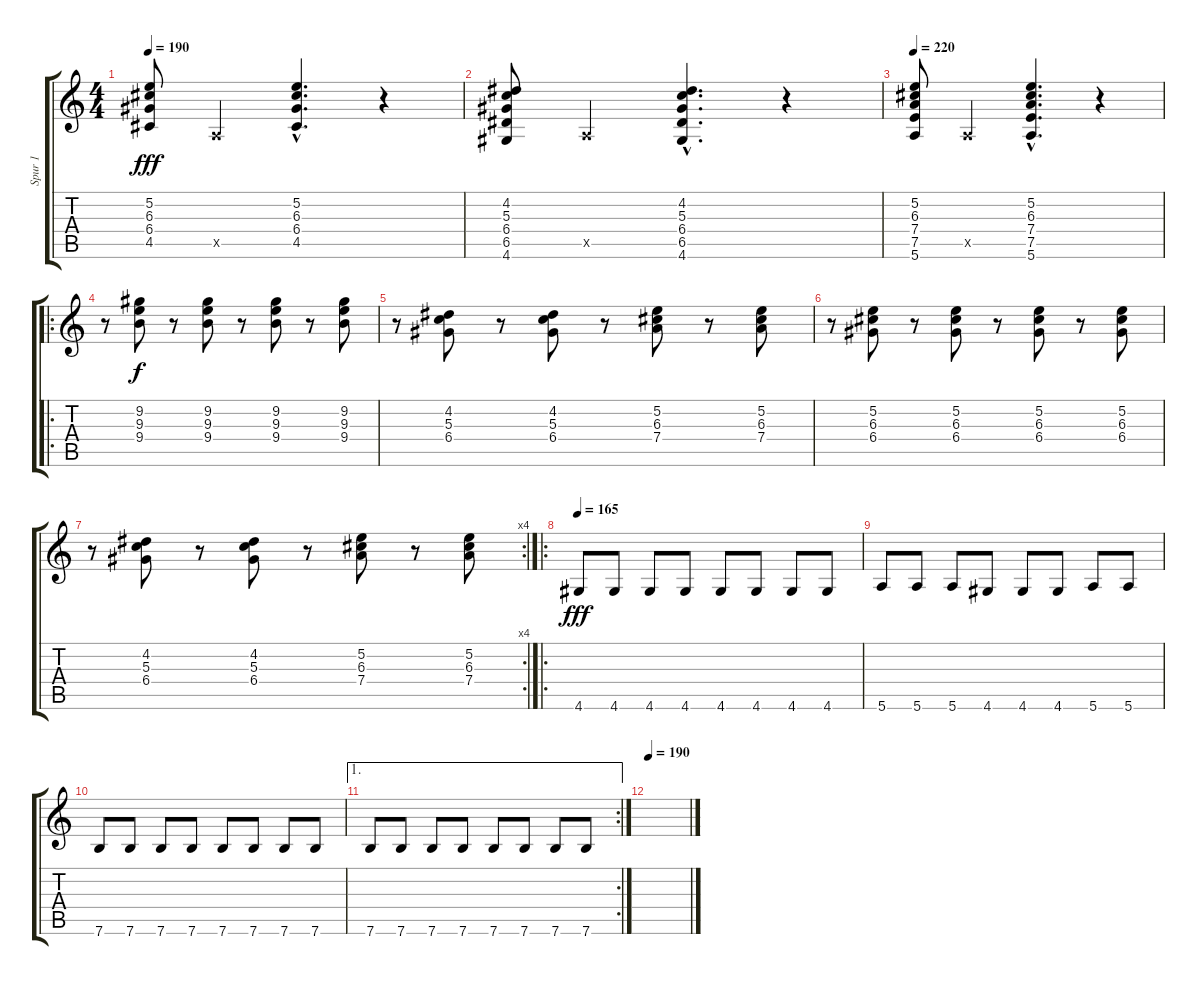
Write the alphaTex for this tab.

\track ("Spur 1" "Spur 1") {instrument electricguitarclean}
\staff {score tabs}
\tuning (E4 B3 G3 D3 A2 E2) {hide}
\ts (4 4)
\tempo 190
\clef g2
\ks c
(5.2 6.3 6.4 4.5).8{dy fff} 0.5{x}.4 (5.2{hac} 6.3{hac} 6.4{hac} 4.5{hac}).4{d} r.4 |
(4.2 5.3 6.4 6.5 4.6).8 0.5{x}.4 (4.2{hac} 5.3{hac} 6.4{hac} 6.5{hac} 4.6{hac}).4{d} r.4 |
\tempo 220
(5.2 6.3 7.4 7.5 5.6).8 0.5{x}.4 (5.2{hac} 6.3{hac} 7.4{hac} 7.5{hac} 5.6{hac}).4{d} r.4 |
\ro
r.8 (9.2 9.3 9.4).8{dy f} r.8 (9.2 9.3 9.4).8 r.8 (9.2 9.3 9.4).8 r.8 (9.2 9.3 9.4).8 |
r.8 (4.2 5.3 6.4).8 r.8 (4.2 5.3 6.4).8 r.8 (5.2 6.3 7.4).8 r.8 (5.2 6.3 7.4).8 |
r.8 (5.2 6.3 6.4).8 r.8 (5.2 6.3 6.4).8 r.8 (5.2 6.3 6.4).8 r.8 (5.2 6.3 6.4).8 |
\rc 4
r.8 (4.2 5.3 6.4).8 r.8 (4.2 5.3 6.4).8 r.8 (5.2 6.3 7.4).8 r.8 (5.2 6.3 7.4).8 |
\ro
\tempo 165
4.6.8{dy fff} 4.6.8 4.6.8 4.6.8 4.6.8 4.6.8 4.6.8 4.6.8 |
5.6.8 5.6.8 5.6.8 4.6.8 4.6.8 4.6.8 5.6.8 5.6.8 |
7.6.8 7.6.8 7.6.8 7.6.8 7.6.8 7.6.8 7.6.8 7.6.8 |
\ae 1
\rc 2
7.6.8 7.6.8 7.6.8 7.6.8 7.6.8 7.6.8 7.6.8 7.6.8 |
\tempo 190
